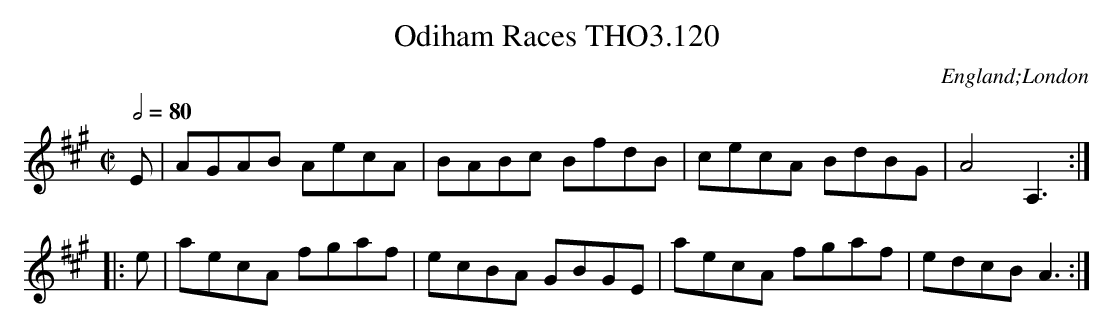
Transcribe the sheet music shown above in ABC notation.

X:1
T:Odiham Races THO3.120
O:England;London
M:C|
L:1/8
Q:1/2=80
K:A
E|AGAB AecA|BABc BfdB|cecA BdBG|A4 A,3:|
|:e|aecA fgaf|ecBA GBGE|aecA fgaf|edcB A3:|
